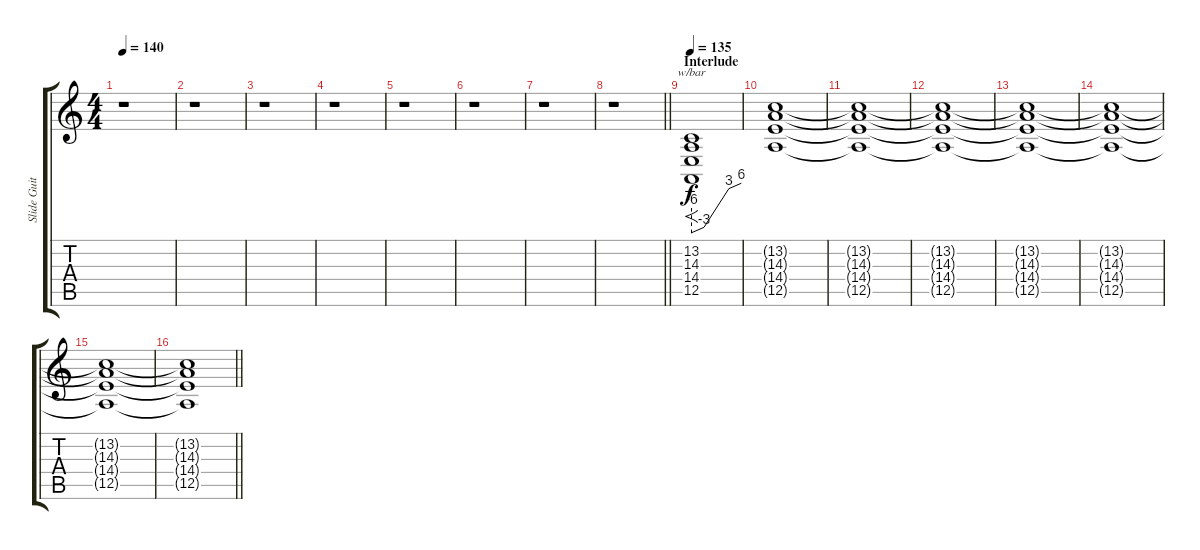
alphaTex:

\track ("Slide Guitar Effect" "Slide Guit") {instrument pad2warm}
\staff {score tabs}
\tuning (E4 B3 G3 D3 A2 E2) {hide}
\ts (4 4)
\tempo 140
\clef g2
\ks aminor
r.1{dy f} |
r.1 |
r.1 |
r.1 |
r.1 |
r.1 |
r.1 |
\barLineRight lightlight
r.1 |
\section ("" "Interlude")
\tempo 135
(13.2 14.3 14.4 12.5).1{f tbe (custom default 0 -24 15 -12 30 0 45 12 60 24) balance 8} |
(13.2{t} 14.3{t} 14.4{t} 12.5{t}).1 |
(13.2{t} 14.3{t} 14.4{t} 12.5{t}).1 |
(13.2{t} 14.3{t} 14.4{t} 12.5{t}).1 |
(13.2{t} 14.3{t} 14.4{t} 12.5{t}).1{balance 16} |
(13.2{t} 14.3{t} 14.4{t} 12.5{t}).1 |
(13.2{t} 14.3{t} 14.4{t} 12.5{t}).1 |
\barLineRight lightlight
(13.2{t} 14.3{t} 14.4{t} 12.5{t}).1
